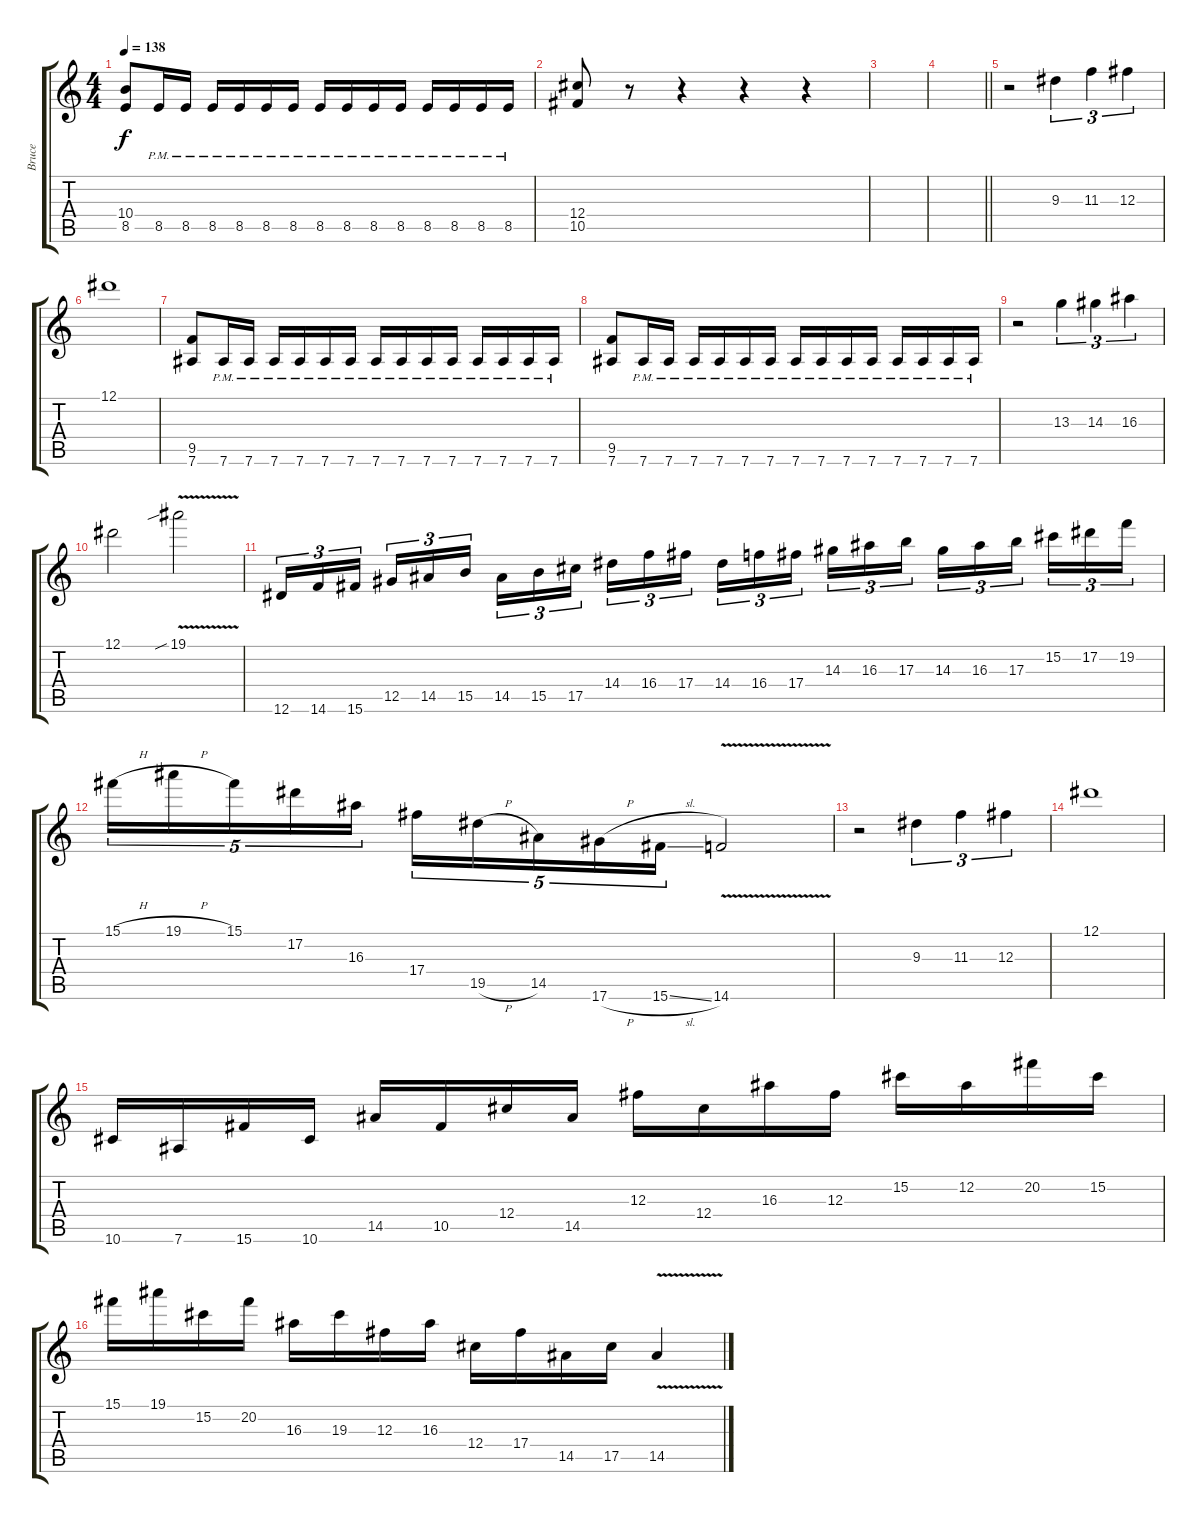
\track ("Bruce" "Bruce") {instrument distortionguitar}
\staff {score tabs}
\tuning (Eb4 Bb3 Gb3 Db3 Ab2 Eb2) {hide}
\ts (4 4)
\tempo 138
\clef g2
\ks c
(10.4 8.5).8{dy f} 8.5{pm}.16 8.5{pm}.16 8.5{pm}.16 8.5{pm}.16 8.5{pm}.16 8.5{pm}.16 8.5{pm}.16 8.5{pm}.16 8.5{pm}.16 8.5{pm}.16 8.5{pm}.16 8.5{pm}.16 8.5{pm}.16 8.5{pm}.16 |
(12.4 10.5).8 r.8 r.4 r.4 r.4 |
|
\barLineRight lightlight
|
r.2{volume 14 balance 15} 9.3.4{tu (3 2)} 11.3.4{tu (3 2)} 12.3.4{tu (3 2)} |
12.1.1 |
(9.5 7.6).8 7.6{pm}.16 7.6{pm}.16 7.6{pm}.16 7.6{pm}.16 7.6{pm}.16 7.6{pm}.16 7.6{pm}.16 7.6{pm}.16 7.6{pm}.16 7.6{pm}.16 7.6{pm}.16 7.6{pm}.16 7.6{pm}.16 7.6{pm}.16 |
(9.5 7.6).8 7.6{pm}.16 7.6{pm}.16 7.6{pm}.16 7.6{pm}.16 7.6{pm}.16 7.6{pm}.16 7.6{pm}.16 7.6{pm}.16 7.6{pm}.16 7.6{pm}.16 7.6{pm}.16 7.6{pm}.16 7.6{pm}.16 7.6{pm}.16 |
r.2 13.3.4{tu (3 2)} 14.3.4{tu (3 2)} 16.3.4{tu (3 2)} |
12.1.2 19.1{v sib}.2 |
12.6.16{tu (3 2)} 14.6.16{tu (3 2)} 15.6.16{tu (3 2)} 12.5.16{tu (3 2)} 14.5.16{tu (3 2)} 15.5.16{tu (3 2)} 14.5.16{tu (3 2)} 15.5.16{tu (3 2)} 17.5.16{tu (3 2)} 14.4.16{tu (3 2)} 16.4.16{tu (3 2)} 17.4.16{tu (3 2)} 14.4.16{tu (3 2)} 16.4.16{tu (3 2)} 17.4.16{tu (3 2)} 14.3.16{tu (3 2)} 16.3.16{tu (3 2)} 17.3.16{tu (3 2)} 14.3.16{tu (3 2)} 16.3.16{tu (3 2)} 17.3.16{tu (3 2)} 15.2.16{tu (3 2)} 17.2.16{tu (3 2)} 19.2.16{tu (3 2)} |
15.1{h}.16{tu (5 4)} 19.1{h}.16{tu (5 4)} 15.1.16{tu (5 4)} 17.2.16{tu (5 4)} 16.3.16{tu (5 4)} 17.4.16{tu (5 4)} 19.5{h}.16{tu (5 4)} 14.5.16{tu (5 4)} 17.6{h}.16{tu (5 4)} 15.6{sl}.16{tu (5 4)} 14.6{v}.2 |
r.2{volume 14 balance 15} 9.3.4{tu (3 2)} 11.3.4{tu (3 2)} 12.3.4{tu (3 2)} |
12.1.1 |
10.6.16 7.6.16 15.6.16 10.6.16 14.5.16 10.5.16 12.4.16 14.5.16 12.3.16 12.4.16 16.3.16 12.3.16 15.2.16 12.2.16 20.2.16 15.2.16 |
15.1.16 19.1.16 15.2.16 20.2.16 16.3.16 19.3.16 12.3.16 16.3.16 12.4.16 17.4.16 14.5.16 17.5.16 14.5{v}.4
